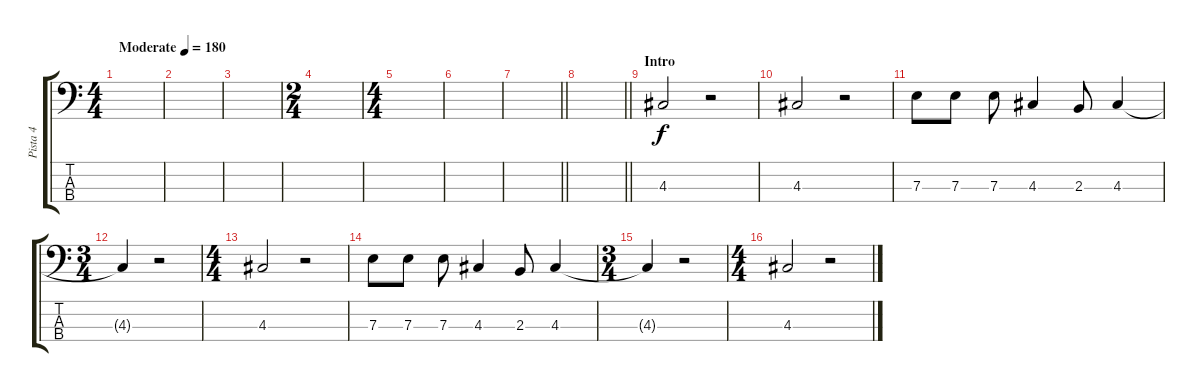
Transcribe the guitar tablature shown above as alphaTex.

\track ("Pista 4" "Pista 4") {instrument synthbass2}
\staff {score tabs}
\tuning (G2 D2 A1 D1) {hide}
\ts (4 4)
\tempo (180 "Moderate")
\clef f4
\ks c
|
|
|
\ts (2 4)
|
\ts (4 4)
|
|
\barLineRight lightlight
|
\barLineRight lightlight
|
\section ("" "Intro")
4.3.2 r.2 |
4.3.2 r.2 |
7.3.8 7.3.8 7.3.8 4.3.4 2.3.8 4.3.4 |
\ts (3 4)
4.3{t}.4 r.2 |
\ts (4 4)
4.3.2 r.2 |
7.3.8 7.3.8 7.3.8 4.3.4 2.3.8 4.3.4 |
\ts (3 4)
4.3{t}.4 r.2 |
\ts (4 4)
4.3.2 r.2
